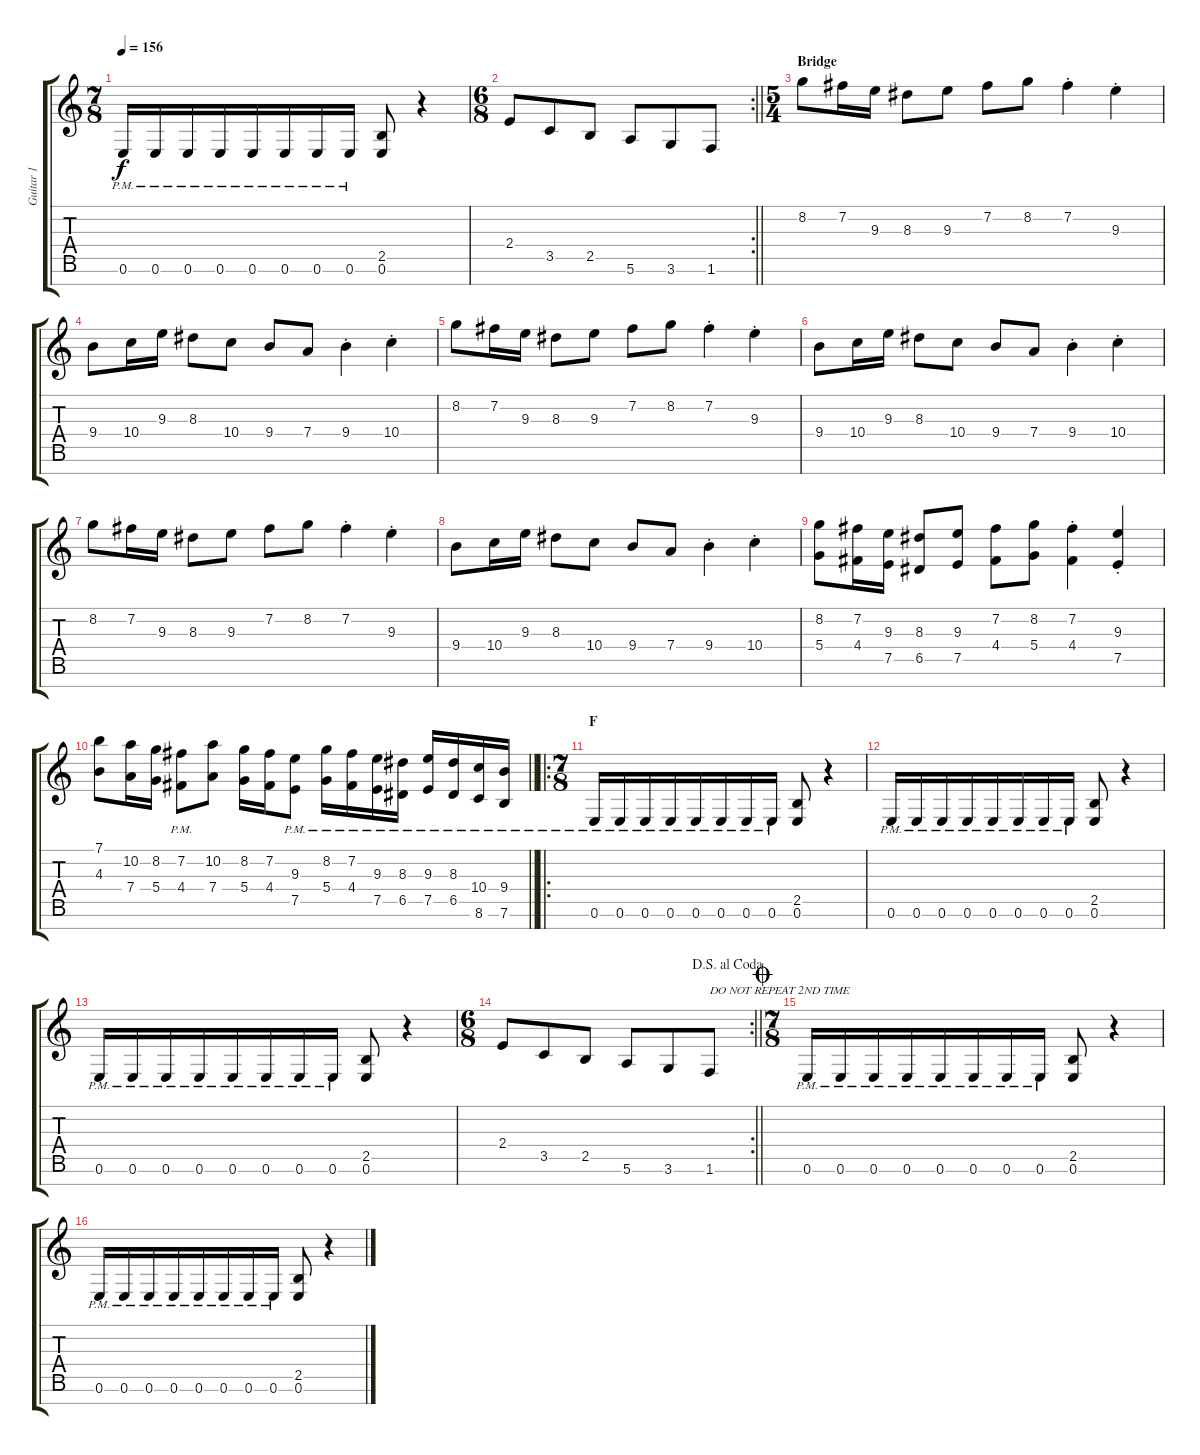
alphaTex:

\track ("Guitar 1" "Guitar 1") {instrument distortionguitar}
\staff {score tabs}
\tuning (E4 B3 G3 D3 A2 E2 B1) {hide}
\ts (7 8)
\tempo 156
\clef g2
\ks c
0.6{pm}.16{dy f} 0.6{pm}.16 0.6{pm}.16 0.6{pm}.16 0.6{pm}.16 0.6{pm}.16 0.6{pm}.16 0.6{pm}.16 (2.5 0.6).8 r.4 |
\rc 2
\ts (6 8)
\barLineRight lightlight
2.4.8 3.5.8 2.5.8 5.6.8 3.6.8 1.6.8 |
\ts (5 4)
\section ("" "Bridge")
8.2.8 7.2.16 9.3.16 8.3.8 9.3.8 7.2.8 8.2.8 7.2{st}.4 9.3{st}.4 |
9.4.8 10.4.16 9.3.16 8.3.8 10.4.8 9.4.8 7.4.8 9.4{st}.4 10.4{st}.4 |
8.2.8 7.2.16 9.3.16 8.3.8 9.3.8 7.2.8 8.2.8 7.2{st}.4 9.3{st}.4 |
9.4.8 10.4.16 9.3.16 8.3.8 10.4.8 9.4.8 7.4.8 9.4{st}.4 10.4{st}.4 |
8.2.8 7.2.16 9.3.16 8.3.8 9.3.8 7.2.8 8.2.8 7.2{st}.4 9.3{st}.4 |
9.4.8 10.4.16 9.3.16 8.3.8 10.4.8 9.4.8 7.4.8 9.4{st}.4 10.4{st}.4 |
(8.2 5.4).8 (7.2 4.4).16 (9.3 7.5).16 (8.3 6.5).8 (9.3 7.5).8 (7.2 4.4).8 (8.2 5.4).8 (7.2{st} 4.4{st}).4 (9.3{st} 7.5{st}).4 |
\barLineRight lightlight
(7.1 4.3).8 (10.2 7.4).16 (8.2 5.4).16 (7.2{pm} 4.4{pm}).8 (10.2 7.4).8 (8.2 5.4).16 (7.2 4.4).16 (9.3{pm} 7.5{pm}).8 (8.2{pm} 5.4{pm}).16 (7.2{pm} 4.4{pm}).16 (9.3{pm} 7.5{pm}).16 (8.3{pm} 6.5{pm}).16 (9.3{pm} 7.5{pm}).16 (8.3{pm} 6.5{pm}).16 (10.4{pm} 8.6{pm}).16 (9.4{pm} 7.6{pm}).16 |
\ro
\ts (7 8)
\section ("" "F")
0.6{pm}.16 0.6{pm}.16 0.6{pm}.16 0.6{pm}.16 0.6{pm}.16 0.6{pm}.16 0.6{pm}.16 0.6{pm}.16 (2.5 0.6).8 r.4 |
0.6{pm}.16 0.6{pm}.16 0.6{pm}.16 0.6{pm}.16 0.6{pm}.16 0.6{pm}.16 0.6{pm}.16 0.6{pm}.16 (2.5 0.6).8 r.4 |
0.6{pm}.16 0.6{pm}.16 0.6{pm}.16 0.6{pm}.16 0.6{pm}.16 0.6{pm}.16 0.6{pm}.16 0.6{pm}.16 (2.5 0.6).8 r.4 |
\rc 2
\ts (6 8)
\jump dalsegnoalcoda
\barLineRight lightlight
2.4.8 3.5.8 2.5.8 5.6.8 3.6.8 1.6.8{txt "DO NOT REPEAT 2ND TIME"} |
\ts (7 8)
\jump coda
0.6{pm}.16 0.6{pm}.16 0.6{pm}.16 0.6{pm}.16 0.6{pm}.16 0.6{pm}.16 0.6{pm}.16 0.6{pm}.16 (2.5 0.6).8 r.4 |
0.6{pm}.16 0.6{pm}.16 0.6{pm}.16 0.6{pm}.16 0.6{pm}.16 0.6{pm}.16 0.6{pm}.16 0.6{pm}.16 (2.5 0.6).8 r.4
